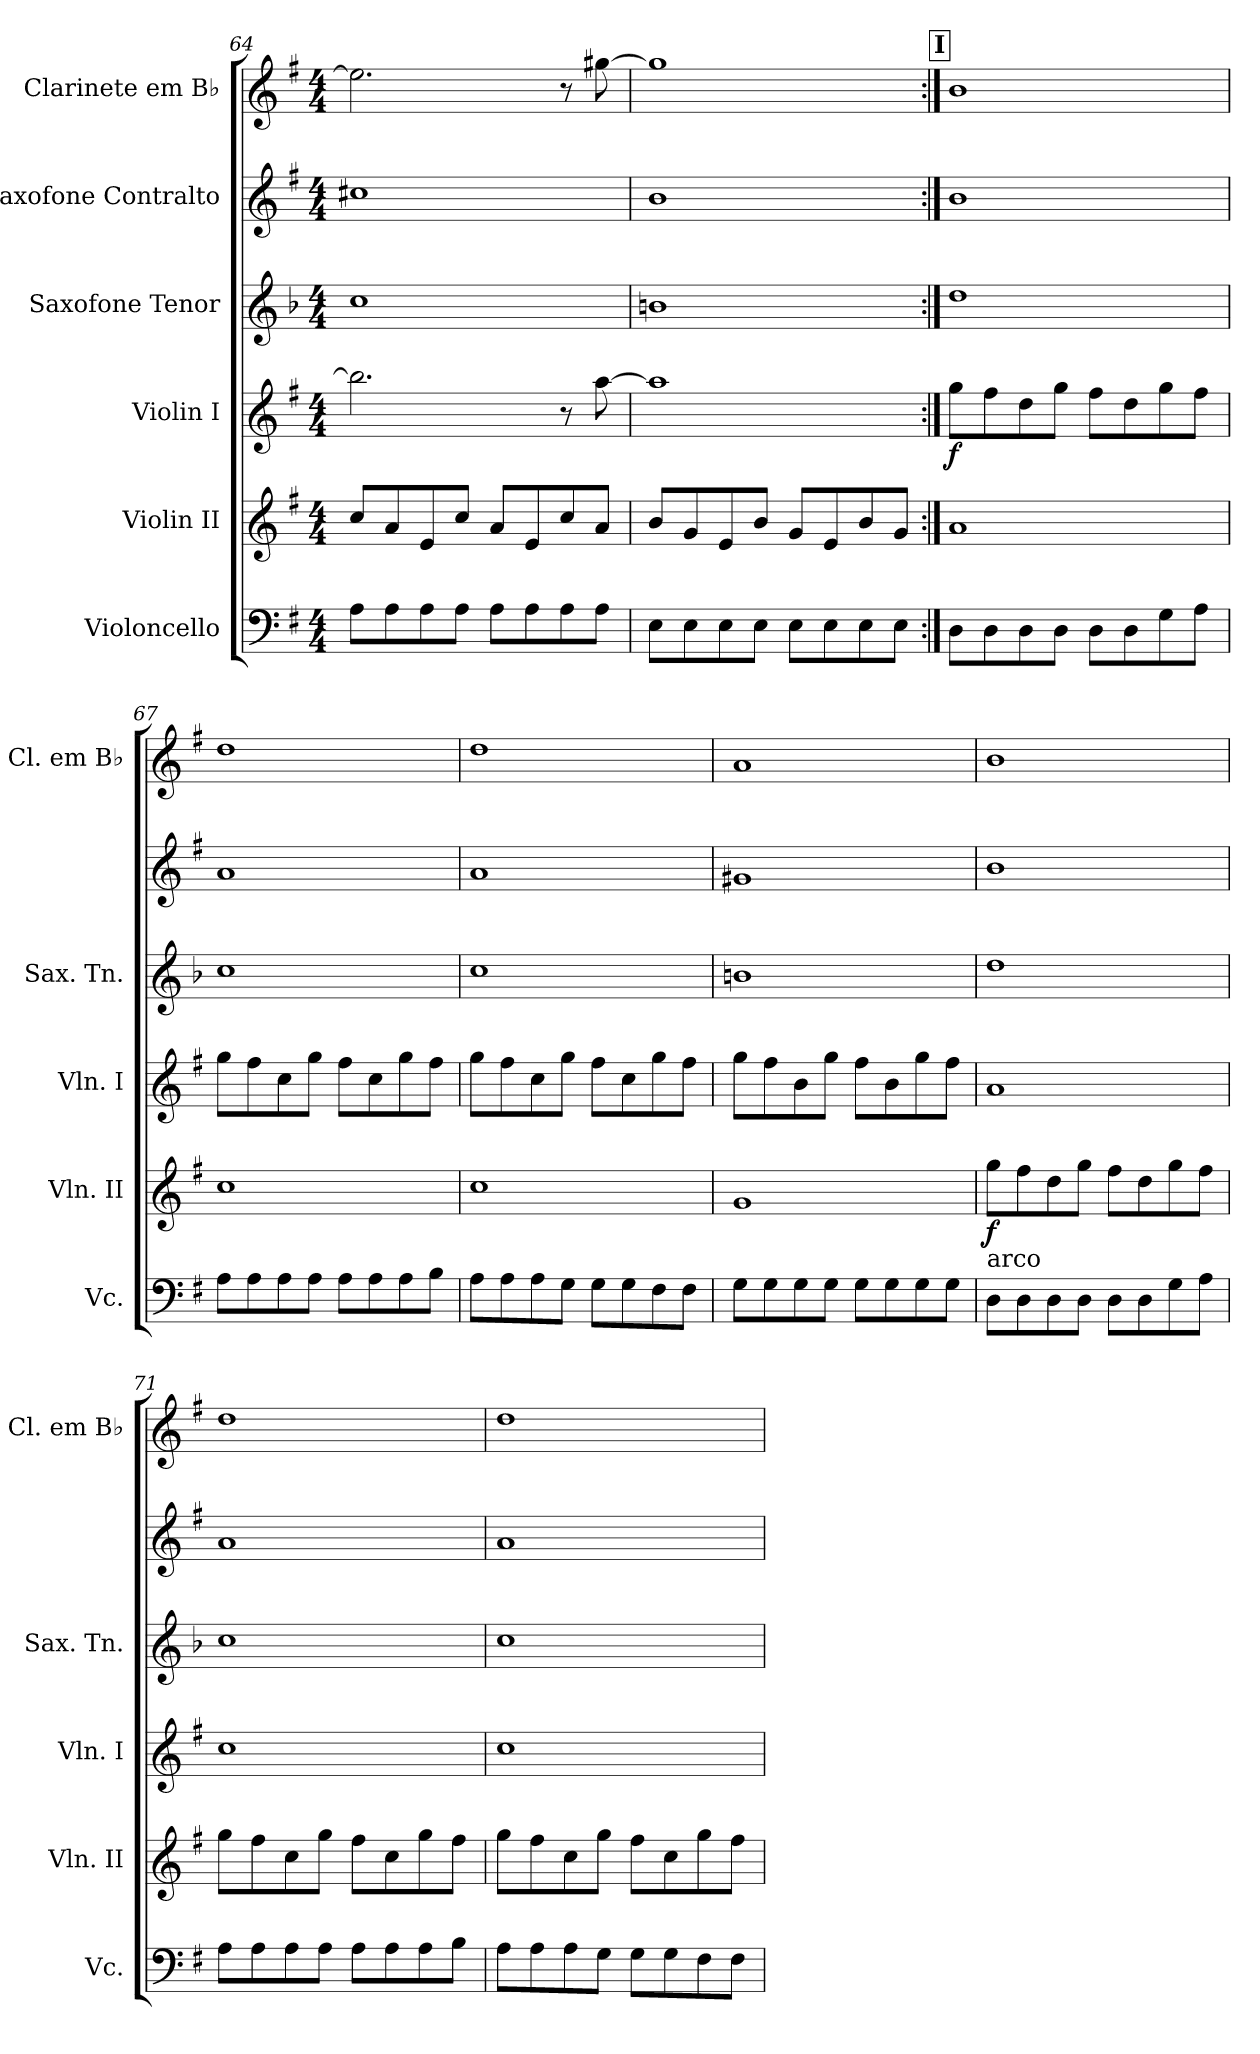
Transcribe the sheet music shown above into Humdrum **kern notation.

**kern	**kern	**dynam	**kern	**dynam	**kern	**kern	**kern
*part6	*part5	*part5	*part4	*part4	*part3	*part2	*part1
*staff6	*staff5	*staff5	*staff4	*staff4	*staff3	*staff2	*staff1
*I"Violoncello	*I"Violin II	*	*I"Violin I	*	*I"Saxofone Tenor	*I"Saxofone Contralto	*I"Clarinete em B♭
*I'Vc.	*I'Vln. II	*	*I'Vln. I	*	*I'Sax. Tn.	*	*I'Cl. em B♭
!!LO:LB:g=z
*clefF4	*clefG2	*	*clefG2	*	*clefG2	*clefG2	*clefG2
*	*	*	*	*	*ITrd8c14	*ITrd5c9	*ITrd1c2
*k[f#]	*k[f#]	*	*k[f#]	*	*k[b-]	*k[b-e-]	*k[b-]
*M4/4	*M4/4	*	*M4/4	*	*M4/4	*M4/4	*M4/4
=64	=64	=64	=64	=64	=64	=64	=64
8A\L	8cc/L	.	2.bb\]	.	1c	1en	2.dd\]
8A\	8a/	.	.	.	.	.	.
8A\	8e/	.	.	.	.	.	.
8A\J	8cc/J	.	.	.	.	.	.
8A\L	8a/L	.	.	.	.	.	.
8A\	8e/	.	.	.	.	.	.
8A\	8cc/	.	8r	.	.	.	8r
8A\J	8a/J	.	[8aa\	.	.	.	[8ff#X\
=65	=65	=65	=65	=65	=65	=65	=65
8E\L	8b/L	.	1aa]	.	1Bn	1d	1ff#]
8E\	8g/	.	.	.	.	.	.
8E\	8e/	.	.	.	.	.	.
8E\J	8b/J	.	.	.	.	.	.
8E\L	8g/L	.	.	.	.	.	.
8E\	8e/	.	.	.	.	.	.
8E\	8b/	.	.	.	.	.	.
8E\J	8g/J	.	.	.	.	.	.
!!LO:REH:place=s1:a:B:fs=20:t=I
=66:|!	=66:|!	=66:|!	=66:|!	=66:|!	=66:|!	=66:|!	=66:|!
!	!	!	!	!LO:DY:b	!	!	!
8D\L	1a	.	8gg\L	f	1d	1d	1a
8D\	.	.	8ff#\	.	.	.	.
8D\	.	.	8dd\	.	.	.	.
8D\J	.	.	8gg\J	.	.	.	.
8D\L	.	.	8ff#\L	.	.	.	.
8D\	.	.	8dd\	.	.	.	.
8G\	.	.	8gg\	.	.	.	.
8A\J	.	.	8ff#\J	.	.	.	.
=67	=67	=67	=67	=67	=67	=67	=67
8A\L	1cc	.	8gg\L	.	1c	1c	1cc
8A\	.	.	8ff#\	.	.	.	.
8A\	.	.	8cc\	.	.	.	.
8A\J	.	.	8gg\J	.	.	.	.
8A\L	.	.	8ff#\L	.	.	.	.
8A\	.	.	8cc\	.	.	.	.
8A\	.	.	8gg\	.	.	.	.
8B\J	.	.	8ff#\J	.	.	.	.
=68	=68	=68	=68	=68	=68	=68	=68
8A\L	1cc	.	8gg\L	.	1c	1c	1cc
8A\	.	.	8ff#\	.	.	.	.
8A\	.	.	8cc\	.	.	.	.
8G\J	.	.	8gg\J	.	.	.	.
8G\L	.	.	8ff#\L	.	.	.	.
8G\	.	.	8cc\	.	.	.	.
8F#\	.	.	8gg\	.	.	.	.
8F#\J	.	.	8ff#\J	.	.	.	.
=69	=69	=69	=69	=69	=69	=69	=69
8G\L	1g	.	8gg\L	.	1Bn	1Bn	1g
8G\	.	.	8ff#\	.	.	.	.
8G\	.	.	8b\	.	.	.	.
8G\J	.	.	8gg\J	.	.	.	.
8G\L	.	.	8ff#\L	.	.	.	.
8G\	.	.	8b\	.	.	.	.
8G\	.	.	8gg\	.	.	.	.
8G\J	.	.	8ff#\J	.	.	.	.
=70	=70	=70	=70	=70	=70	=70	=70
!	!LO:TX:b:t=arco	!	!	!	!	!	!
!	!	!LO:DY:b	!	!	!	!	!
8D\L	8gg\L	f	1a	.	1d	1d	1a
8D\	8ff#\	.	.	.	.	.	.
8D\	8dd\	.	.	.	.	.	.
8D\J	8gg\J	.	.	.	.	.	.
8D\L	8ff#\L	.	.	.	.	.	.
8D\	8dd\	.	.	.	.	.	.
8G\	8gg\	.	.	.	.	.	.
8A\J	8ff#\J	.	.	.	.	.	.
=71	=71	=71	=71	=71	=71	=71	=71
8A\L	8gg\L	.	1cc	.	1c	1c	1cc
8A\	8ff#\	.	.	.	.	.	.
8A\	8cc\	.	.	.	.	.	.
8A\J	8gg\J	.	.	.	.	.	.
8A\L	8ff#\L	.	.	.	.	.	.
8A\	8cc\	.	.	.	.	.	.
8A\	8gg\	.	.	.	.	.	.
8B\J	8ff#\J	.	.	.	.	.	.
!!LO:PB:g=z
=72	=72	=72	=72	=72	=72	=72	=72
8A\L	8gg\L	.	1cc	.	1c	1c	1cc
8A\	8ff#\	.	.	.	.	.	.
8A\	8cc\	.	.	.	.	.	.
8G\J	8gg\J	.	.	.	.	.	.
8G\L	8ff#\L	.	.	.	.	.	.
8G\	8cc\	.	.	.	.	.	.
8F#\	8gg\	.	.	.	.	.	.
8F#\J	8ff#\J	.	.	.	.	.	.
=	=	=	=	=	=	=	=
*-	*-	*-	*-	*-	*-	*-	*-
